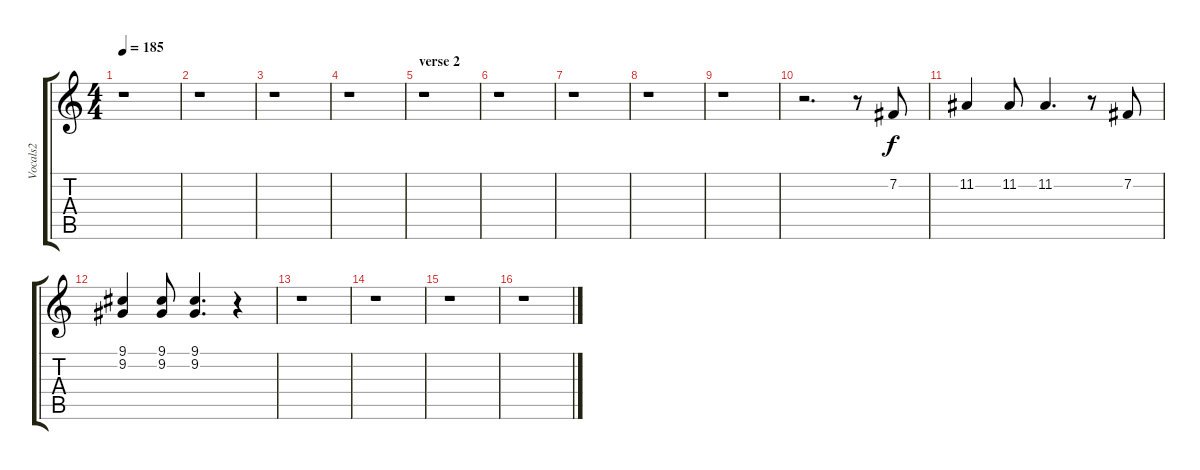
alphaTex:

\track ("Vocals2" "Vocals2") {instrument lead2sawtooth}
\staff {score tabs}
\tuning (E4 B3 G3 D3 A2 E2) {hide}
\ts (4 4)
\tempo 185
\clef g2
\ks c
r.1{dy mf} |
r.1 |
r.1 |
r.1 |
\section ("" "verse 2")
r.1 |
r.1 |
r.1 |
r.1 |
r.1 |
r.2{d} r.8 7.2.8{dy f} |
11.2.4 11.2.8 11.2.4{d} r.8 7.2.8 |
(9.1 9.2).4 (9.1 9.2).8 (9.1 9.2).4{d} r.4 |
\section ("" "")
r.1 |
r.1 |
r.1 |
r.1
